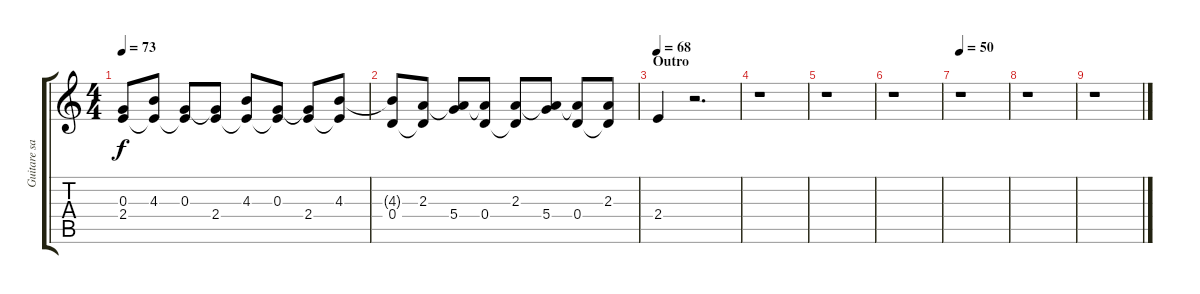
\track ("Guitare saturée" "Guitare sa") {instrument distortionguitar}
\staff {score tabs}
\tuning (E4 B3 G3 D3 A2 E2) {hide}
\ts (4 4)
\tempo 73
\clef g2
\ks c
(0.3{t} 2.4).8{dy f} (4.3 2.4{t}).8 (0.3 2.4{t}).8 (0.3{t} 2.4).8 (4.3 2.4{t}).8 (0.3 2.4{t}).8 (0.3{t} 2.4).8 (4.3 2.4{t}).8 |
(4.3{t} 0.4).8 (2.3 0.4{t}).8 (2.3{t} 5.4).8 (2.3{t} 0.4).8 (2.3 0.4{t}).8{volume 0} (2.3{t} 5.4).8 (2.3{t} 0.4).8 (2.3 0.4{t}).8 |
\section ("" "Outro")
\tempo 68
2.4.4 r.2{d} |
r.1 |
r.1 |
r.1 |
\tempo 50
r.1 |
r.1 |
r.1
